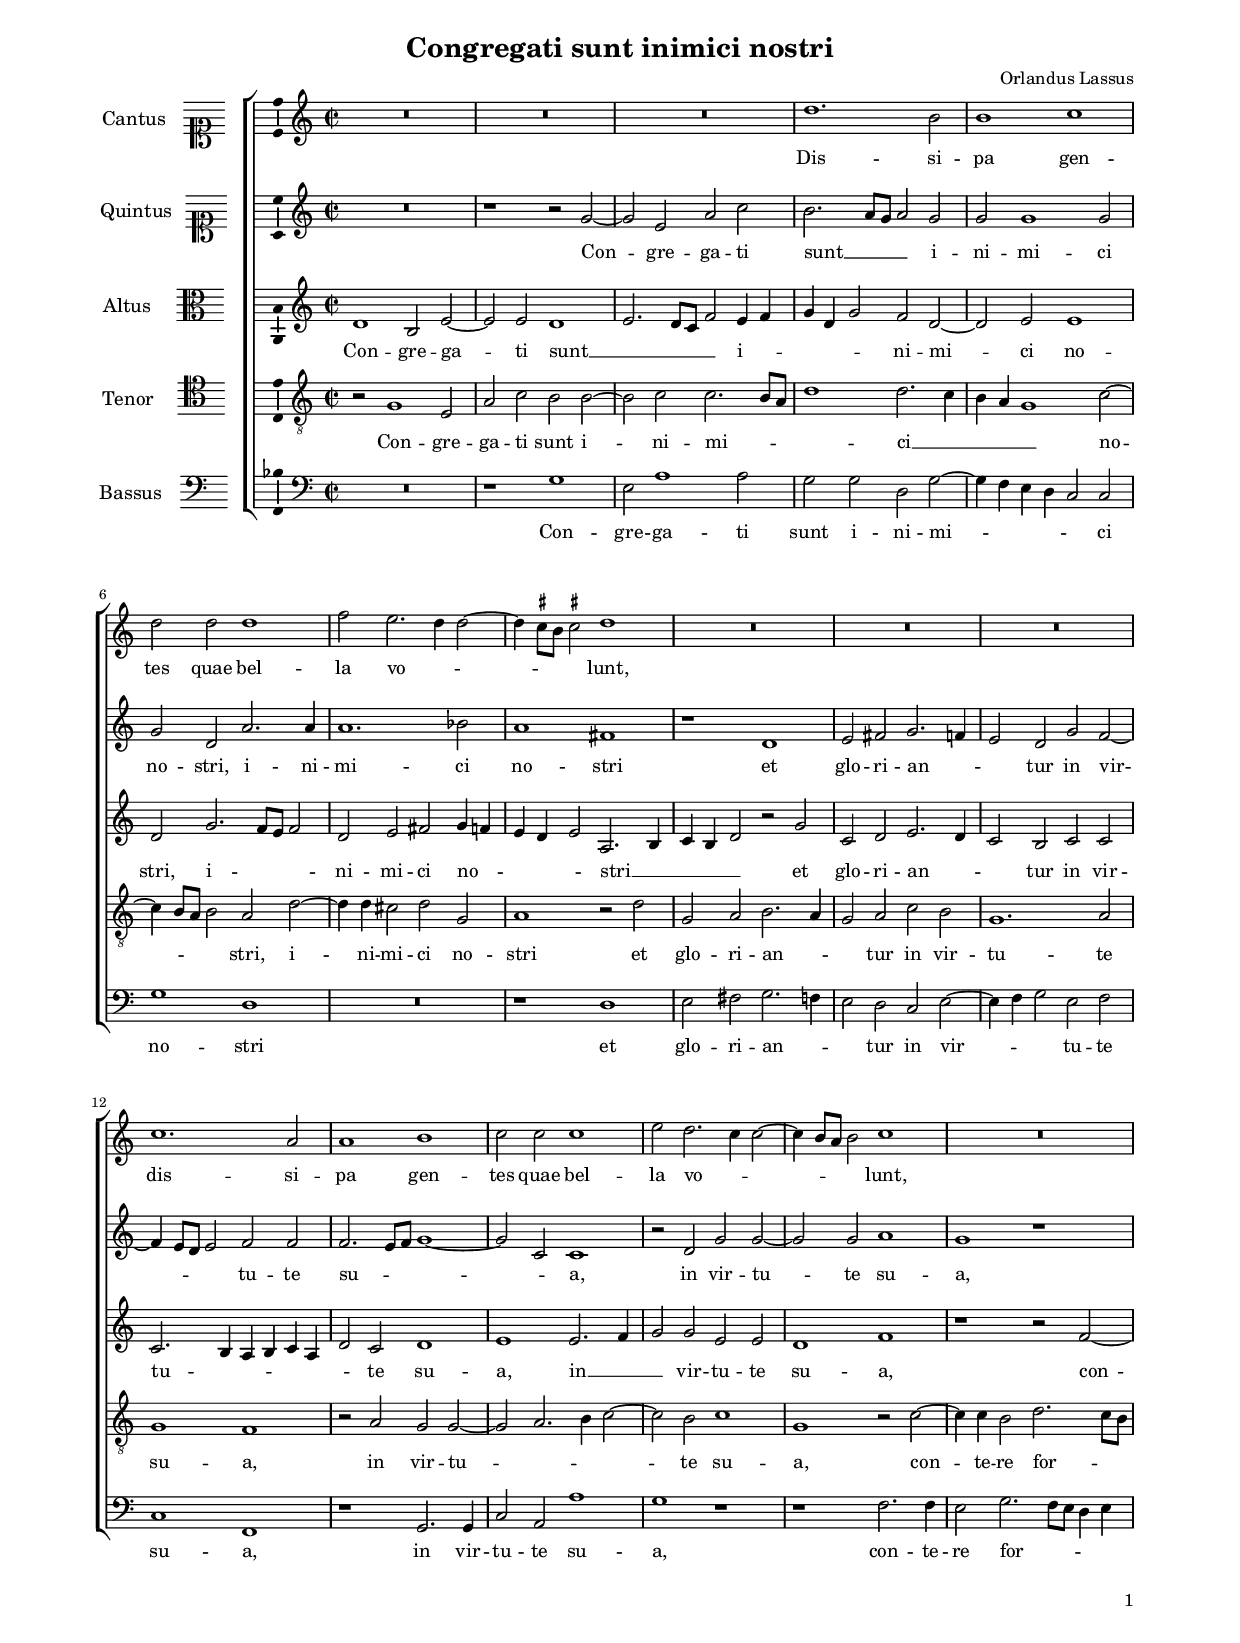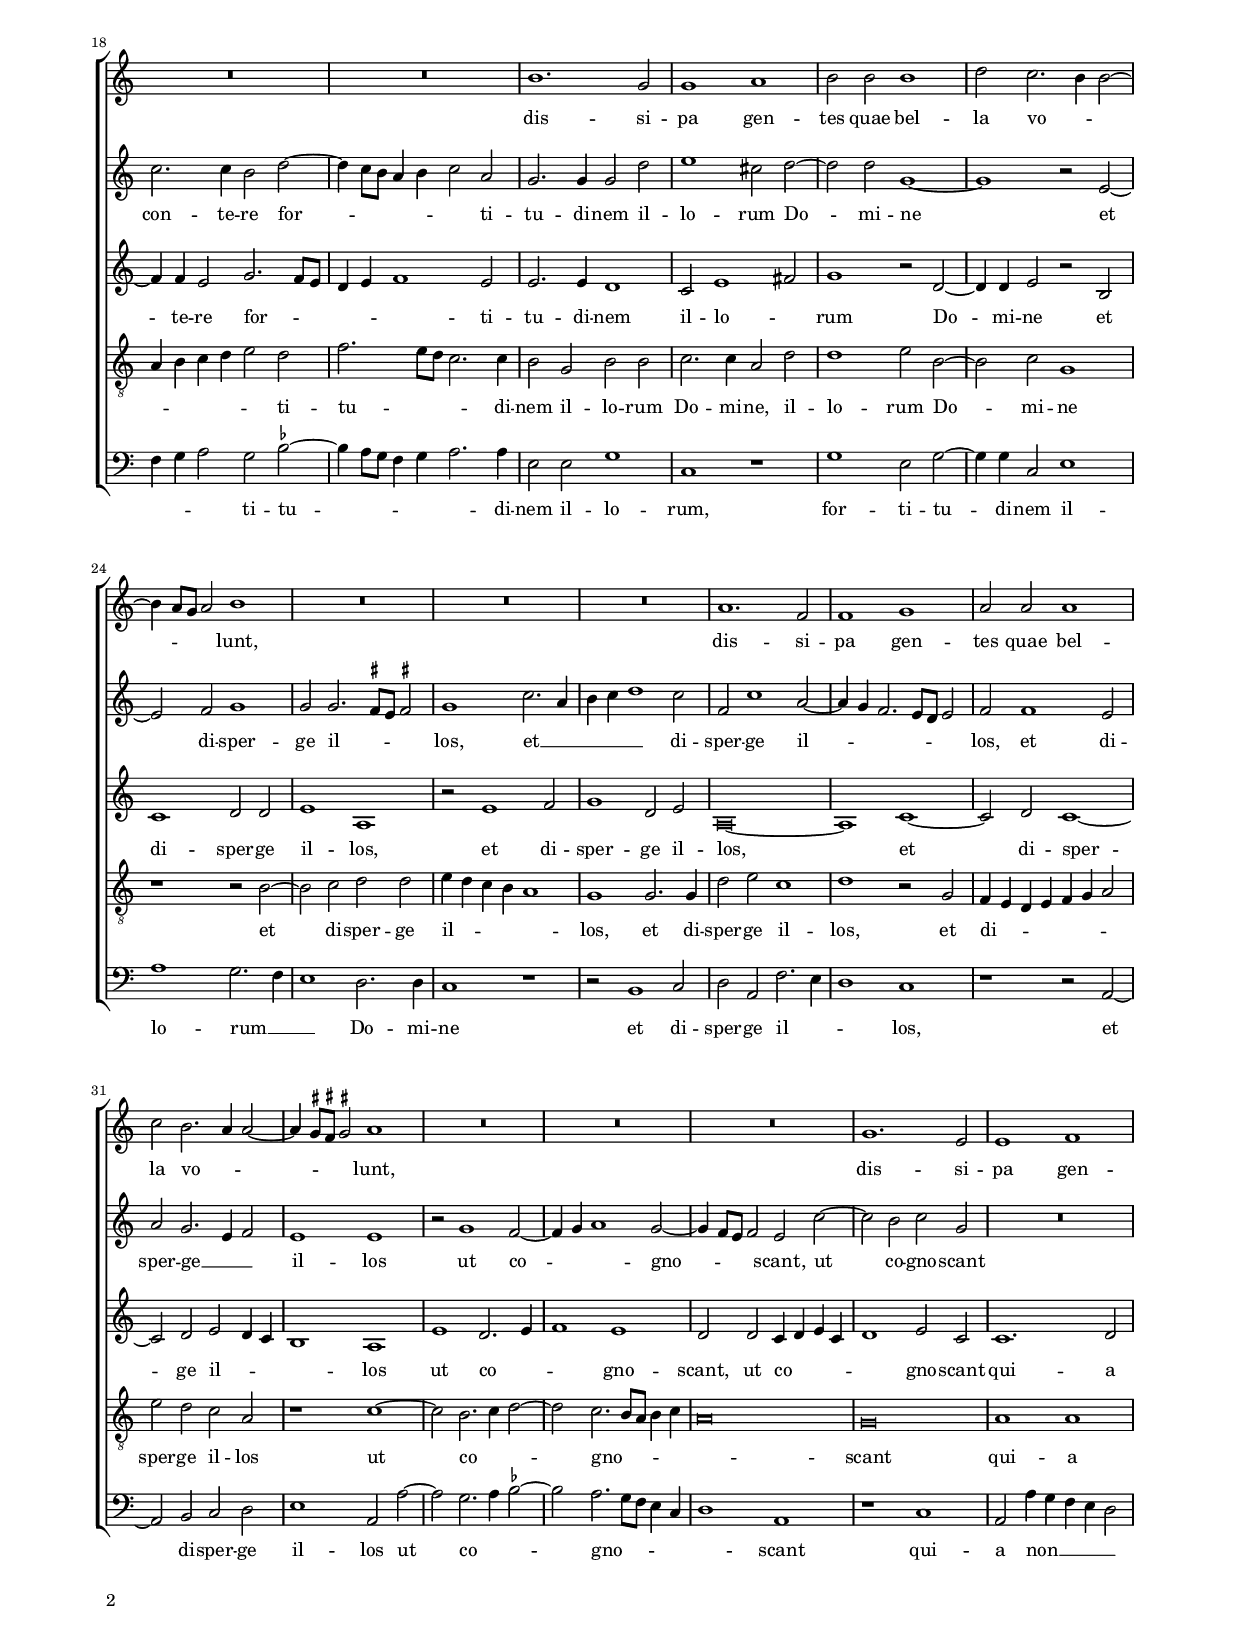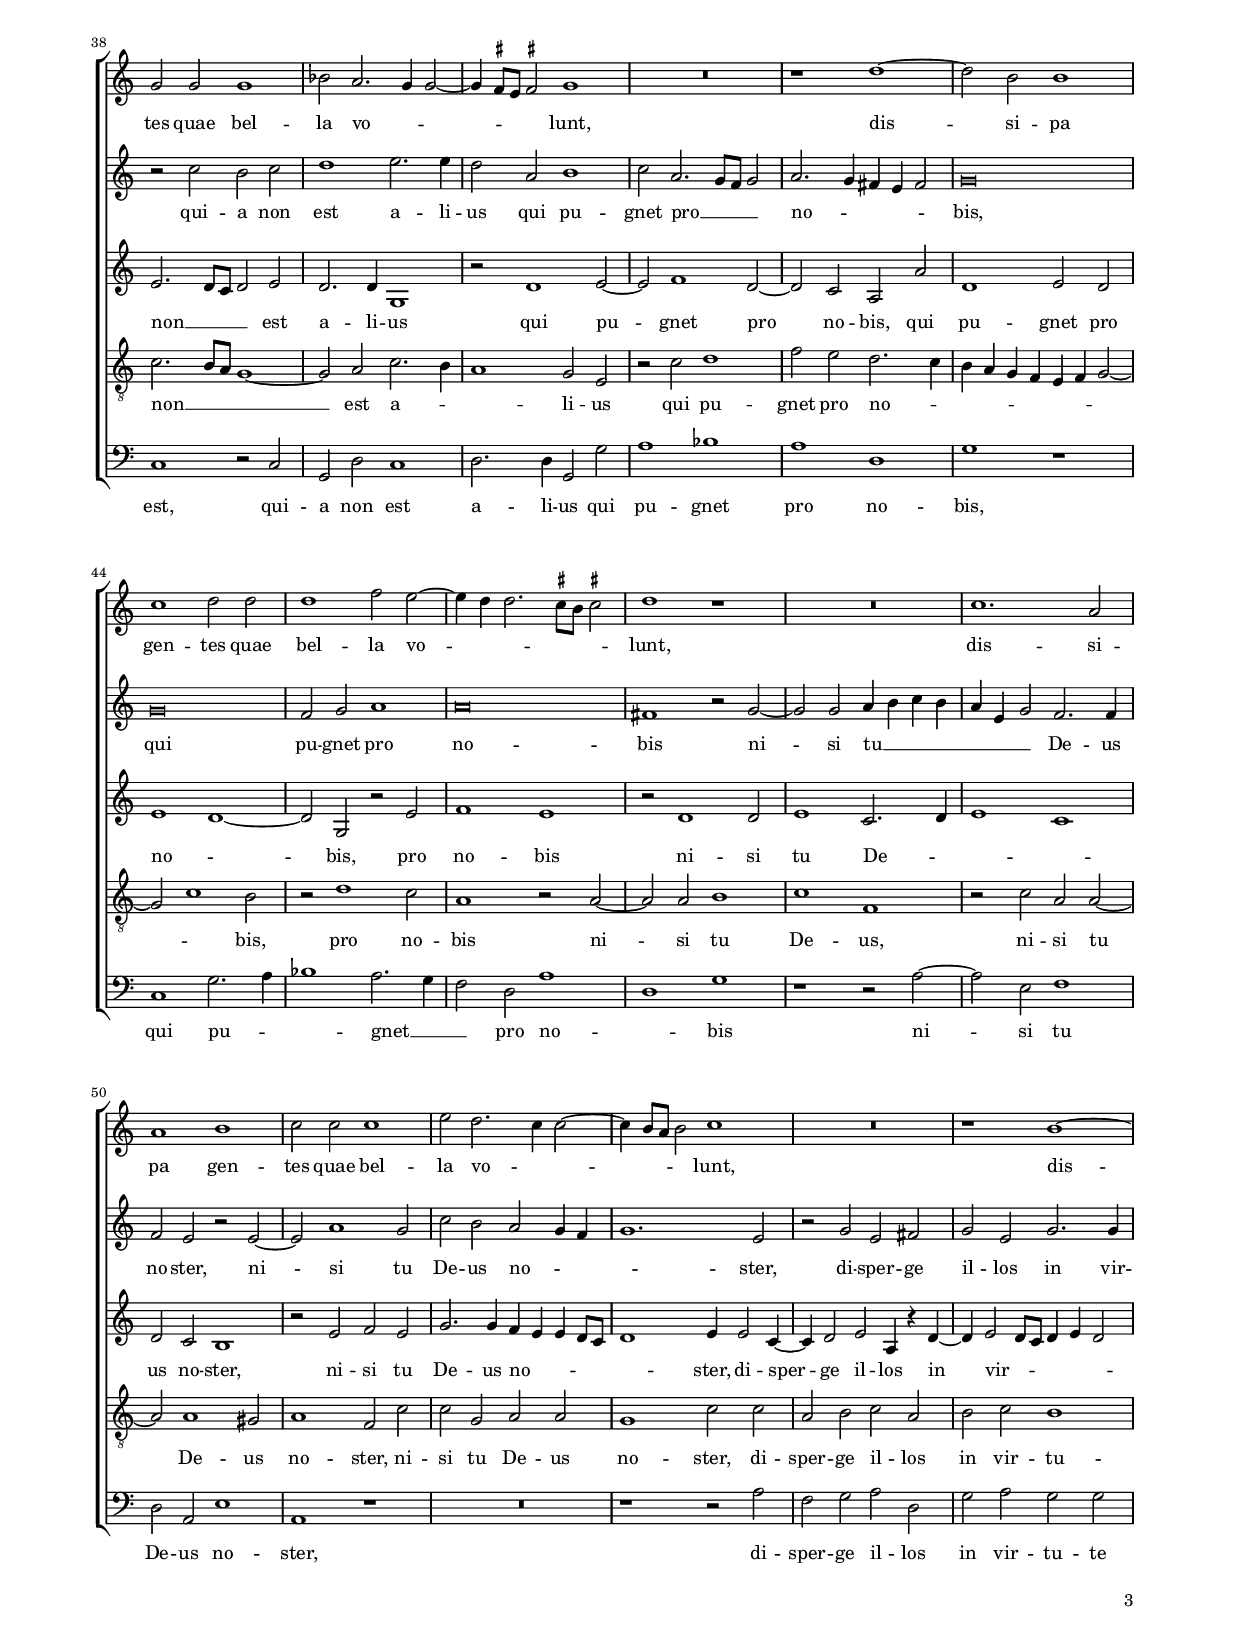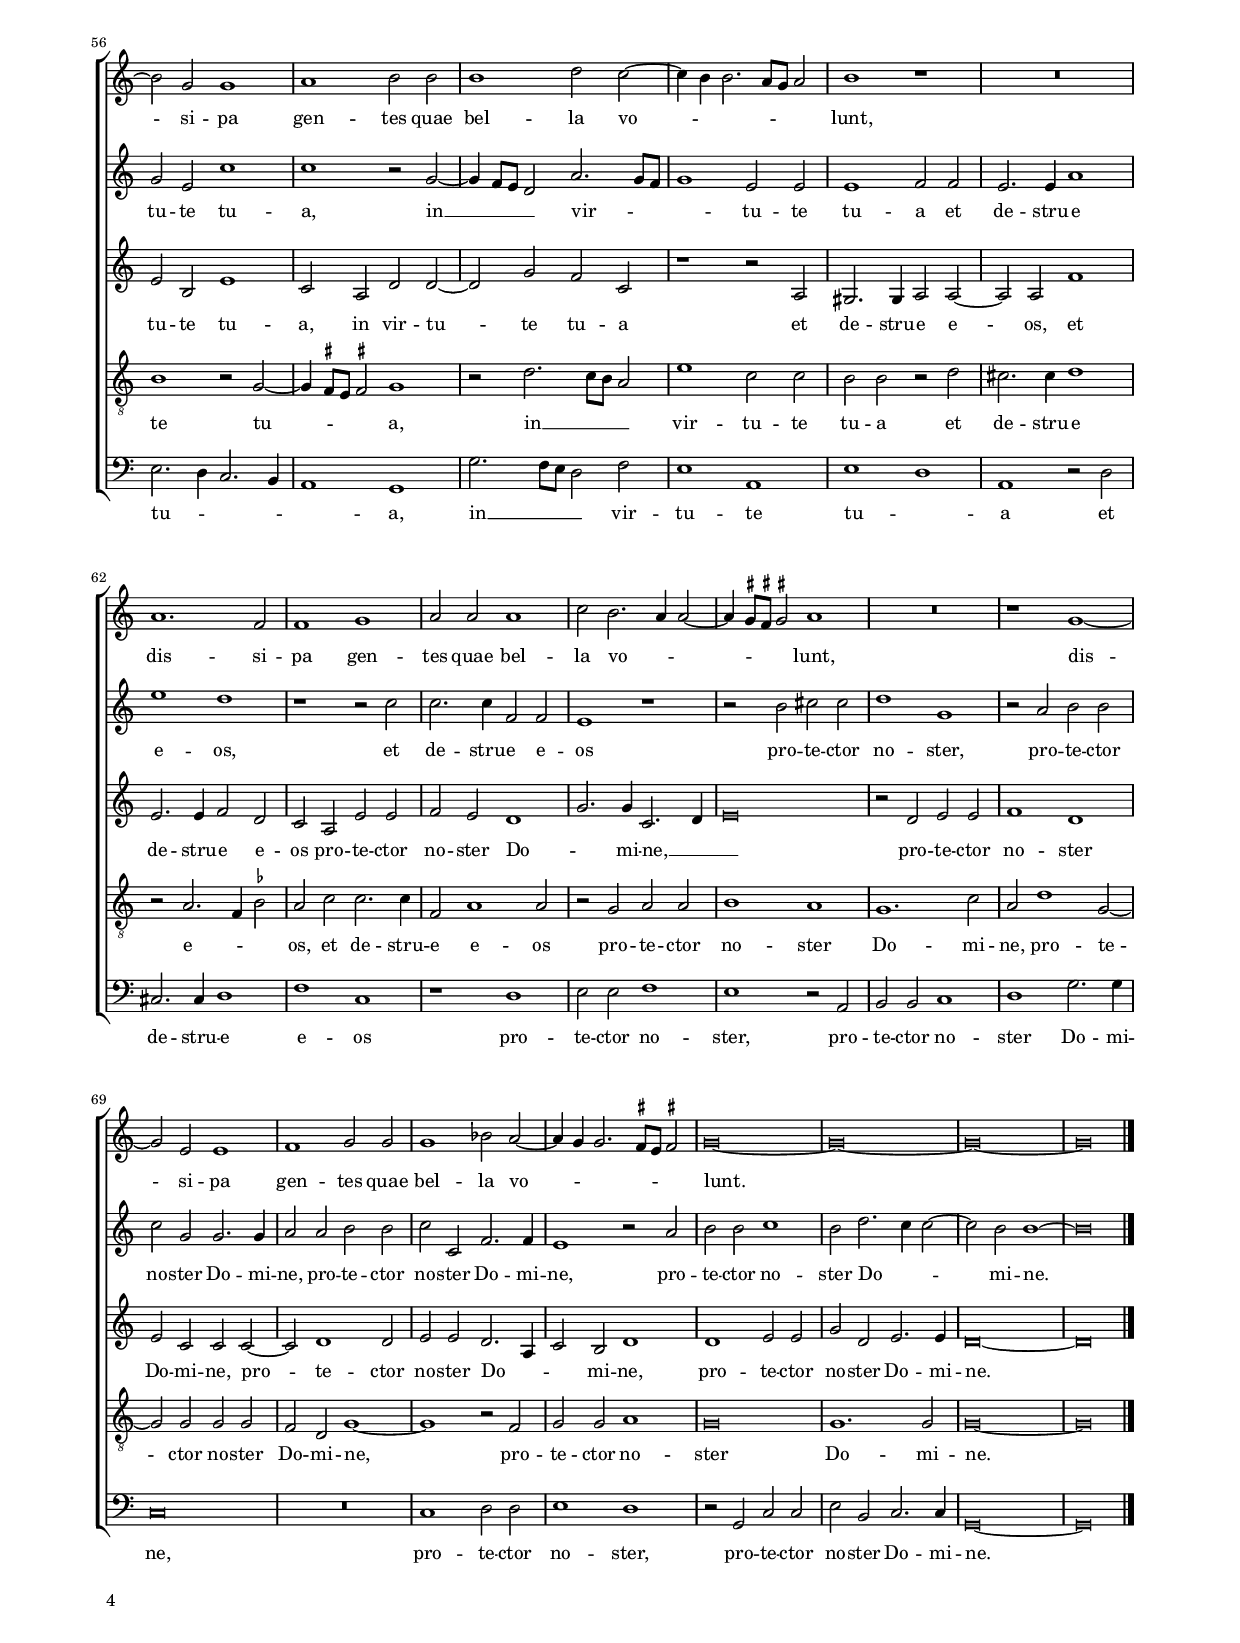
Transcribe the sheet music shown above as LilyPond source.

\header
{
  title="Congregati sunt inimici nostri"
  composer="Orlandus Lassus"
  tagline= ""
}

\version "2.22.1"
\include "deutsch.ly"
#(set-global-staff-size 15)
% #(set-default-paper-size "letter")
#(ly:set-option 'point-and-click #f)


\paper
	{
	top-margin = 1.8 \cm
	bottom-margin = 1.2 \cm
	left-margin = 1.8 \cm
	right-margin = 1.8 \cm
	ragged-bottom = ##f
	ragged-last-bottom = ##f
	print-page-number = ##f
	system-system-spacing = #'((basic-distance . 17) (minimum-distance . 14) (padding . 7) (strechability . 150))
    oddFooterMarkup=\markup   \fill-line { "" \fromproperty #'page:page-number-string }
    evenFooterMarkup=\markup  \fill-line { \fromproperty #'page:page-number-string "" }
    last-bottom-spacing = #'((basic-distance . 12) (minimum-distance . 7) (padding . 4))
	systems-per-page = 3
    page-count = 4
%	min-systems-per-page = 3
%	print-first-page-number = ##t
%	first-page-number = 1
	}

	
global = {
	\key c \major
	\time 2/2 \set Score.measureLength = #(ly:make-moment 2/1)
    \skip 1*2*76 \bar "|."
	}

	ficta = { \once \set suggestAccidentals = ##t }

	forget = #(define-music-function (music) (ly:music?) #{
		\accidentalStyle forget
		$music
		\accidentalStyle default
		#})


incipitcantus = \markup { \score {
	{
	\set Staff.instrumentName = \markup { \fontsize #1 "Cantus" }
	\key c \major
	\clef soprano
	s4 \bar ""
	}
	\layout  {
	raggedright = ##t
	indent = 1.6 \cm
	line-width = 2.4\cm
	\context { \Staff \remove Time_signature_engraver }
	\override Staff.Clef.Y-extent = #'(0 . 0)
	}} \hspace #1 }
      
      
incipitquintus = \markup { \score {
	{
	\set Staff.instrumentName = \markup { \fontsize #1 "Quintus" }
	\key c \major
	\clef soprano
	s4 \bar ""
	}
	\layout  {
	raggedright = ##t
	indent = 1.6 \cm
	line-width = 2.4\cm
	\context { \Staff \remove Time_signature_engraver }
	\override Staff.Clef.Y-extent = #'(0 . 0)
	}} \hspace #1 }

      
incipitaltus = \markup { \score {
	{
	\set Staff.instrumentName = \markup { \fontsize #1 "Altus" }
	\key c \major
	\clef alto
	s4 \bar ""
	}
	\layout  {
	raggedright = ##t
	indent = 1.6 \cm
	line-width = 2.4\cm
	\context { \Staff \remove Time_signature_engraver }
	\override Staff.Clef.Y-extent = #'(0 . 0)
	}} \hspace #1 }


incipittenor = \markup { \score {
	{
	\set Staff.instrumentName = \markup { \fontsize #1 "Tenor" }
	\key c \major
	\clef tenor
	s4 \bar ""
	}
	\layout  {
	raggedright = ##t
	indent = 1.6 \cm
	line-width = 2.4\cm
	\context { \Staff \remove Time_signature_engraver }
	\override Staff.Clef.Y-extent = #'(0 . 0)
	}} \hspace #1 }
      
      
incipitbassus = \markup { \score {
	{
	\set Staff.instrumentName = \markup { \fontsize #1 "Bassus" }
	\key c \major
	\clef bass
	s4 \bar ""
	}
	\layout  {
	raggedright = ##t
	indent = 1.6 \cm
	line-width = 2.4\cm
	\context { \Staff \remove Time_signature_engraver }
	\override Staff.Clef.Y-extent = #'(0 . 0)
	}} \hspace #1 }


cantus =  \relative c''
	{
	R\breve
	R\breve
	R\breve
	d1. h2
%5
	h1 c |
	d2 d d1
	f2 e2. d4 d2~
	d4 \ficta cis8 h \ficta cis!2 d1
	R\breve
%10
	R\breve |
	R\breve
	c1. a2
	a1 h
	c2 c c1
%15
	e2 d2. c4 c2~ |
	c4 h8 a h2 c1
	R\breve
	R\breve
        R\breve
	h1. g2
%21
	g1 a |
	h2 h h1
	d2 c2. h4 h2~
	h4 a8 g a2 h1
	R\breve
%26
	R\breve |
	R\breve
	a1. f2
	f1 g
	a2 a a1
%31
	c2 h2. a4 a2~ |
	a4 \ficta gis8 \ficta fis \ficta gis!2 a1
	R\breve
	R\breve
	R\breve
%36
	g1. e2 |
	e1 f
	g2 g g1
	b2 a2. g4 g2~
	g4 \ficta fis8 e \ficta fis!2 g1
%41
	R\breve
	r1 d'~
	d2 h h1
	c1 d2 d
	d1 f2 e~
%46
	e4 d d2. \ficta cis8 h \ficta cis!2 |
	d1 r
	R\breve
	c1. a2
	a1 h
%51
	c2 c c1 |
	e2 d2. c4 c2~
	c4 h8 a h2 c1
	R\breve
	r1 h~
%56
	h2 g g1 |
	a1 h2 h
	h1 d2 c~
	c4 h h2. a8 g a2
	h1 r
%61
	R\breve |
	a1. f2
	f1 g
	a2 a a1
	c2 h2. a4 a2~
%66
	a4 \ficta gis8 \ficta fis \ficta gis!2 a1 |
	R\breve
	r1 g~
	g2 e e1
	f1 g2 g
%71
	g1 b2 a~ |
	a4 g g2. \ficta fis8 e \ficta fis!2
	g\breve~
	g\breve~
	g\breve~
%76
	g\breve |
	}


quintus =  \relative c''
	{
	R\breve
	r1 r2 g~
	g2 e a c
	h2. a8 g a2 g
%5
	g2 g1 g2 |
	g2 d a'2. a4
	a1. b2
	a1 fis
	r1 d
%10
	e2 fis g2. f4 |
	e2 d g f~
	f4 e8 d e2 f f
	f2. e8 f g1~
	g2 c, c1
%15
	r2 d g g~ |
	g2 g a1
	g1 r
	c2. c4 h2 d~
	d4 c8 h a4 h c2 a
%20
	g2. g4 g2 d' |
	e1 cis2 d~
	d2 d g,1~
	g1 r2 e~
	e2 f g1
%25
	g2 g2. \ficta fis8 e \ficta fis!2 |
	g1 c2. a4
	h4 c d1 c2
	f,2 c'1 a2~
	a4 g f2. e8 d e2
%30
	f2 f1 e2 |
	a2 g2. e4 f2
	e1 e
	r2 g1 f2~
	f4 g a1 g2~
%35
	g4 f8 e f2 e c'~ |
	c2 h c g
	R\breve
	r2 c h c
	d1 e2. e4
%40
	d2 a h1 |
	c2 a2. g8 f g2
	a2. g4 fis e fis2
	g\breve
	g\breve
%45
	f2 g a1 |
	a\breve
	fis1 r2 g~
	g2 g a4 h c h
	a4 e g2 f2. f4
%50
	f2 e r e~ |
	e2 a1 g2
	c2 h a g4 f
	g1. e2
	r2 g e fis
%55
	g2 e g2. g4 |
	g2 e c'1
	c1 r2 g~
	g4 f8 e d2 a'2. g8 f
	g1 e2 e
%60
	e1 f2 f |
	e2. e4 a1
	e'1 d
	r1 r2 c
	c2. c4 f,2 f
%65
	e1 r |
	r2 h' cis cis
	d1 g,
	r2 a h h
	c2 g g2. g4
%70
	a2 a h h |
	c2 c, f2. f4
	e1 r2 a
	h2 h c1
	h2 d2. c4 c2~
%75
	c2 h h1~ |
	h\breve |
	}


altus =  \relative c'
	{
	d1 h2 e~
	e2 e d1
	e2. d8 c f2 e4 f
	g4 d g2 f d~
%5
	d2 e e1 |
	d2 g2. f8 e f2
	d2 e fis g4 f
	e4 d e2 a,2. h4
	c4 h d2 r g
%10
	c,2 d e2. d4 |
	c2 h c c
	c2. h4 a h c a
	d2 c d1
	e1 e2. f4
%15
	g2 g e e |
	d1 f
	r1 r2 f~
	f4 f e2 g2. f8 e
	d4 e f1 e2
%20
	e2. e4 d1 |
	c2 e1 fis2
	g1 r2 d~
	d4 d e2 r h
	c1 d2 d
%25
	e1 a, |
	r2 e'1 f2
	g1 d2 e
	a,\breve~
	a1 c~
%30
	c2 d c1~ |
	c2 d e d4 c
	h1 a
	e'1 d2. e4
	f1 e
%35
	d2 d c4 d e c |
	d1 e2 c
	c1. d2
	e2. d8 c d2 e
	d2. d4 g,1
%40
	r2 d'1 e2~ |
	e2 f1 d2~
	d2 c a a'
	d,1 e2 d
	e1 d~
%45
	d2 g, r2 e' |
	f1 e
	r2 d1 d2
	e1 c2. d4
	e1 c
%50
	d2 c h1 |
	r2 e f e
	g2. g4 f e e d8 c
	d1 e4 e2 c4~
	c4 d2 e a,4 r d~
%55
	d4 e2 d8 c d4 e d2 |
	e2 h e1
	c2 a d d~
	d2 g f c
	r1 r2 a
%60
	gis2. gis4 a2 a~ |
	a2 a f'1
	e2. e4 f2 d
	c2 a e' e
	f2 e d1
%65
	g2. g4 c,2. d4 |
	e\breve
	r2 d e e
	f1 d
	e2 c c c~
%70
	c2 d1 d2 |
	e2 e d2. a4
	c2 h d1
	d1 e2 e
	g2 d e2. e4
%75
	d\breve~
        d\breve |
	}


tenor  =  \relative c'
	{
	r2 g1 e2
	a2 c h h~
	h2 c c2. h8 a
	d1 d2. c4
%5
	h4 a g1 c2~ |
	c4 h8 a h2 a d~
	d4 d cis2 d g,
	a1 r2 d
	g,2 a h2. a4
%10
	g2 a c h |
	g1. a2
	g1 f
	r2 a g g~
	g2 a2.h4 c2~ 
%15
	c2 h c1 |
	g1 r2 c~
	c4 c h2 d2. c8 h
	a4 h c d e2 d
	f2. e8 d c2. c4
%20
	h2 g h h |
	c2. c4 a2 d
	d1 e2 h~
	h2 c g1
	r1 r2 h~
%25
	h2 c d d |
	e4 d c h a1
	g1 g2. g4
	d'2 e c1
	d1 r2 g,
%30
	f4 e d e f g a2 |
	e'2 d c a
	r1 c~
	c2 h2. c4 d2~
	d2 c2. h8 a h4 c
%35
	a\breve |
	g\breve
	a1 a
	c2. h8 a g1~
	g2 a c2. h4
%40
	a1 g2 e |
	r2 c' d1
	f2 e d2. c4
	h4 a g f e f g2~ 
	g2 c1 h2
%45
	r2 d1 c2 |
	a1 r2 a~
	a2 a h1
	c1 f,
	r2 c' a a~
%50
	a2 a1 gis2 |
	a1 f2 c'
	c2 g a a
	g1 c2 c
	a2 h c a
%55
	h2 c h1 |
	h1 r2 g~
	g4 \ficta fis8 e \ficta fis!2 g1
	r2 d'2. c8 h a2
	e'1 c2 c
%60
	h2 h r d |
	cis2. cis4 d1
	r2 a2. f4 \ficta b2
	a2 c c2. c4
	f,2 a1 a2
%65
	r2 g a a |
	h1 a
	g1. c2
	a2 d1 g,2~
	g2 g g g
%70
	f2 d g1~ |
	g1 r2 f
	g2 g a1
	g\breve
	g1. g2
%75
	g\breve~
        g\breve |
	}


bassus  =  \relative c
	{
	R\breve
	r1 g'
	e2 a1 a2
	g2 g d g~
%5
	g4 f e d c2 c |
	g'1 d
	R\breve
	r1 d
	e2 fis g2. f4
%10
	e2 d c e~ |
	e4 f g2 e f
	c1 f,
	r1 g2. g4
	c2 a a'1
%15
	g1 r |
	r1 f2. f4
	e2 g2. f8 e d4 e
	f4 g a2 g \ficta b~
	\ficta b4 a8 g f4 g a2. a4
%20
	e2 e g1 |
	c,1 r
	g'1 e2 g~
	g4 g c,2 e1
	a1 g2. f4
%25
	e1 d2. d4 |
	c1 r
	r2 h1 c2
	d2 a f'2. e4
	d1 c
%30
	r1 r2 a~ |
	a2 h c d
	e1 a,2 a'~
	a2 g2. a4 \ficta b2~
	\ficta b2 a2. g8 f e4 c
%35
	d1 a |
	r1 c
	a2 a'4 g f e d2
	c1 r2 c
	g2 d' c1
%40
	d2. d4 g,2 g' |
	a1 b
	a1 d,
	g1 r
	c,1 g'2. a4
%45
	b1 a2. g4 |
	f2 d a'1
	d,1 g
	r1 r2 a~
	a2 e f1
%50
	d2 a e'1 |
	a,1 r
	R\breve
	r1 r2 a'
	f2 g a d,
%55
	g2 a g g |
	e2. d4 c2. h4
	a1 g
	g'2. f8 e d2 f
	e1 a,
%60
	e'1 d |
	a1 r2 d
	cis2. cis4 d1
	f1 c
	r1 d
%65
	e2 e f1 |
	e1 r2 a,
	h2 h c1
	d1 g2. g4
	c,\breve
%70
	R\breve |
	c1 d2 d
	e1 d
	r2 g, c c
	e2 h c2. c4
%75
	g\breve~
        g\breve |
	}


lyricscantus = \lyricmode {
	Dis -- si -- pa gen -- tes quae bel -- la vo -- _ _ _ _ _ lunt,
        dis -- si -- pa gen -- tes quae bel -- la vo -- _ _ _ _ _ lunt,
        dis -- si -- pa gen -- tes quae bel -- la vo -- _ _ _ _ _ lunt,
        dis -- si -- pa gen -- tes quae bel -- la vo -- _ _ _ _ _ lunt,
        dis -- si -- pa gen -- tes quae bel -- la vo -- _ _ _ _ _ lunt,
        dis -- si -- pa gen -- tes quae bel -- la vo -- _ _ _ _ _ lunt,
        dis -- si -- pa gen -- tes quae bel -- la vo -- _ _ _ _ _ lunt,
        dis -- si -- pa gen -- tes quae bel -- la vo -- _ _ _ _ _ lunt,
        dis -- si -- pa gen -- tes quae bel -- la vo -- _ _ _ _ _ lunt,
        dis -- si -- pa gen -- tes quae bel -- la vo -- _ _ _ _ _ lunt.
	}


lyricsquintus = \lyricmode {
	Con -- gre -- ga -- ti sunt __ _ _ _ i -- ni -- mi -- ci no -- stri,
        i --  ni -- mi -- ci no -- stri
        et glo -- ri -- an -- _ _ tur
        in vir -- _ _ _ tu -- te su -- _ _ _ _ a,
        in vir -- tu -- te su -- a,
        con -- te -- re for -- _ _ _ _ _ ti -- tu -- di -- nem il -- lo -- rum Do -- mi -- ne
        et di -- sper -- ge il -- _ _ _ los,
        et __ _ _ _ _ di -- sper -- ge il -- _ _ _ _ _ los,
        et di -- sper -- ge __ _ _ il -- los
        ut co -- _ _ gno -- _ _ _ scant,
        ut co -- gno -- scant
        qui -- a non est a -- li -- us
        qui pu -- gnet pro __ _ _ _ no -- _ _ _ _ bis,
        qui pu -- gnet pro no -- bis
        ni -- si tu __ _ _ _ _ _ _ De -- us no -- ster,
        ni -- si tu De -- us no -- _ _ _ ster,
        di -- sper -- ge il -- los
        in vir -- tu -- te tu -- a,
        in __ _ _ _ vir -- _ _ _ tu -- te tu -- a
        et de -- stru -- e e -- os,
        et de -- stru -- e e -- os
        pro -- te -- ctor no -- ster,
        pro -- te -- ctor no -- ster Do -- mi -- ne,
        pro -- te -- ctor no -- ster Do -- mi -- ne,
        pro -- te -- ctor no -- ster Do -- _ _ mi -- ne.
	}


lyricsaltus = \lyricmode {
	Con -- gre -- ga -- ti sunt __ _ _ _ _ i -- _ _ _ _ ni -- mi -- ci no -- stri,
        i --  _ _ _ ni -- mi -- ci no -- _ _ _ _ stri __ _ _ _ _
        et glo -- ri -- an -- _ _ tur
        in vir -- tu -- _ _ _ _ _ _ te su -- a,
        in __ _ _ vir -- tu -- te su -- a,
        con -- te -- re for -- _ _ _ _ _ ti -- tu -- di -- nem il -- lo -- _ rum Do -- mi -- ne
        et di -- sper -- ge il -- los,
        et di -- sper -- ge il -- los,
        et di -- sper -- ge il -- _ _ _ los
        ut co -- _ _ gno -- scant,
        ut co -- _ _ _ _ gno -- scant
        qui -- a non __ _ _ _ est a -- li -- us
        qui pu -- gnet pro no -- bis,
        qui pu -- gnet pro no -- _ bis,
        pro no -- bis
        ni -- si tu De -- _ _ _ us no -- ster,
        ni -- si tu De -- us no -- _ _ _ _ _ ster,
        di -- sper -- ge il -- los
        in vir -- _ _ _ _ _ tu -- te tu -- a,
        in vir -- tu -- te tu -- a
        et de -- stru -- e e -- os,
        et de -- stru -- e e -- os
        pro -- te -- ctor no -- ster Do -- _ mi -- ne, __ _ _
        pro -- te -- ctor no -- ster Do -- mi -- ne,
        pro -- te -- ctor no -- ster Do -- _ _ mi -- ne,
        pro -- te -- ctor no -- ster Do -- mi -- ne.
	}


lyricstenor = \lyricmode {
	Con -- gre -- ga -- ti sunt i -- ni -- mi -- _ _ _ ci __ _ _ _ _ no -- _ _ _ stri,
        i --  ni -- mi -- ci no -- stri
        et glo -- ri -- an -- _ _ tur
        in vir -- tu -- te su -- a,
        in vir -- tu -- _ _ _ te su -- a,
        con -- te -- re for -- _ _ _ _ _ _ _ ti -- tu -- _ _ _ di -- nem il -- lo -- rum Do -- mi -- ne,
        il -- lo -- rum Do -- mi -- ne
        et di -- sper -- ge il -- _ _ _ _ los,
        et di -- sper -- ge il -- los,
        et di -- _ _ _ _ _ _ sper -- ge il -- los
        ut co -- _ _ gno -- _ _ _ _ _ scant
        qui -- a non __ _ _ _ est a -- _ _ li -- us
        qui pu -- gnet pro no -- _ _ _ _ _ _ _ _ _ bis,
        pro no -- bis
        ni -- si tu De -- us,
        ni -- si tu De -- us no -- ster,
        ni -- si tu De -- us no -- ster,
        di -- sper -- ge il -- los
        in vir -- tu -- te tu -- _ _ _ a,
        in __ _ _ _ vir -- tu -- te tu -- a
        et de -- stru -- e e -- _ _ os,
        et de -- stru -- e e -- os
        pro -- te -- ctor no -- ster Do -- mi -- ne,
        pro -- te -- ctor no -- ster Do -- mi -- ne,
        pro -- te -- ctor no -- ster Do -- mi -- ne.
	}


lyricsbassus = \lyricmode {
	Con -- gre -- ga -- ti sunt i -- ni -- mi -- _ _ _ _ ci no -- stri
        et glo -- ri -- an -- _ _ tur
        in vir -- _ _ tu -- te su -- a,
        in vir -- tu -- te su -- a,
        con -- te -- re for -- _ _ _ _ _ _ _ ti -- tu -- _ _ _ _ _ di -- nem il -- lo -- rum,
        for -- ti -- tu -- di -- nem il -- lo -- rum __ _ _ Do -- mi -- ne
        et di -- sper -- ge il -- _ _ los,
        et di -- sper -- ge il -- los
        ut co -- _ _ gno -- _ _ _ _ _ scant
        qui -- a non __ _ _ _ _ est,
        qui -- a non est a -- li -- us
        qui pu -- gnet pro no -- bis,
        qui pu -- _ _ gnet __ _ _ pro no -- _ bis
        ni -- si tu De -- us no -- ster,
        di -- sper -- ge il -- los
        in vir -- tu -- te tu -- _ _ _ _ a,
        in __ _ _ _ vir -- tu -- te tu -- _ a
        et de -- stru -- e e -- os
        pro -- te -- ctor no -- ster,
        pro -- te -- ctor no -- ster Do -- mi -- ne,
        pro -- te -- ctor no -- ster,
        pro -- te -- ctor no -- ster Do -- mi -- ne.
	}


\score
{  
  % \transpose {
	\new ChoirStaff \with { \override StaffGrouper.staff-staff-spacing.basic-distance = #12 }
	<<

	\new Staff << \global
	\new Voice="v1" {
		\set Staff.instrumentName=\incipitcantus
%		\set Staff.instrumentName= "S"
		\set Staff.midiInstrument = "reed organ"
		\clef violin
		\cantus }
	\new Lyrics \lyricsto "v1" {\lyricscantus }
	>>


	\new Staff << \global
	\new Voice="v5" {
		\set Staff.instrumentName=\incipitquintus
%		\set Staff.instrumentName= "Q"
		\set Staff.midiInstrument = "reed organ"
		\clef violin
		\quintus}
	\new Lyrics \lyricsto "v5" {\lyricsquintus }
	>>


	\new Staff << \global
	\new Voice="v2" {
		\set Staff.instrumentName=\incipitaltus
%		\set Staff.instrumentName= "A"
		\set Staff.midiInstrument = "reed organ"
		\clef violin 
		\altus}
	\new Lyrics \lyricsto "v2" {\lyricsaltus }
	>>


	\new Staff << \global
	\new Voice="v3" {
		\set Staff.instrumentName=\incipittenor
%		\set Staff.instrumentName= "T"
		\set Staff.midiInstrument = "reed organ"
		\clef "G_8"
		\tenor }
	\new Lyrics \lyricsto "v3" {\lyricstenor }
	>>


	\new Staff << \global
	\new Voice="v4" {
		\set Staff.instrumentName=\incipitbassus
%		\set Staff.instrumentName= "B"
		\set Staff.midiInstrument = "reed organ"
		\clef bass 
		\bassus }
	\new Lyrics \lyricsto "v4" {\lyricsbassus}
	>>

	>>
	% } % transpose

	\layout
	{
	indent = 2.5\cm
	\context { \Lyrics \override VerticalAxisGroup.nonstaff-relatedstaff-spacing.padding = #1.4 }
%	\context { \Lyrics \override LyricText.font-size = #1 }
	\context { \Staff \override TimeSignature.break-visibility = #end-of-line-invisible }
	\context { \Staff \consists "Ambitus_engraver" }
	\context { \Score \override BarNumber.padding = #2 }
	\context { \Voice \override NoteHead.style = #'baroque }
	}

\midi
	{
    	\tempo 2 = 90
	}

}


% EOF
